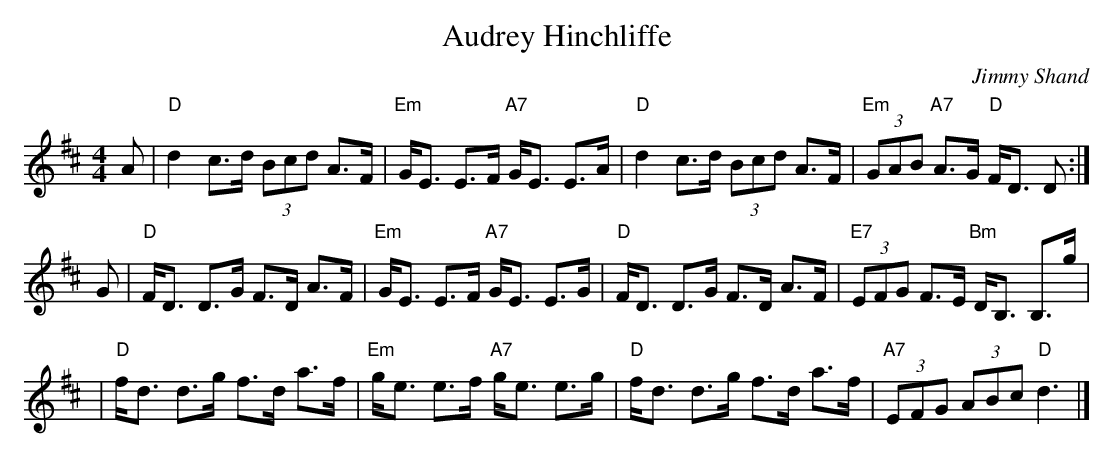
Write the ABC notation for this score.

X:1
T: Audrey Hinchliffe
C: Jimmy Shand
M: 4/4
L: 1/8
K: D
A \
| "D"d2 c>d (3Bcd A>F | "Em"G<E E>F "A7"G<E E>A \
| "D"d2 c>d (3Bcd A>F | "Em"(3GAB "A7"A>G "D"F<D D :|
G \
| "D"F<D D>G F>D A>F | "Em"G<E E>F "A7"G<E E>G \
| "D"F<D D>G F>D A>F | "E7"(3EFG F>E "Bm"D<B, B,>g |
| "D"f<d d>g f>d a>f | "Em"g<e e>f "A7"g<e e>g \
| "D"f<d d>g f>d a>f | "A7"(3EFG (3ABc "D"d3 |]
